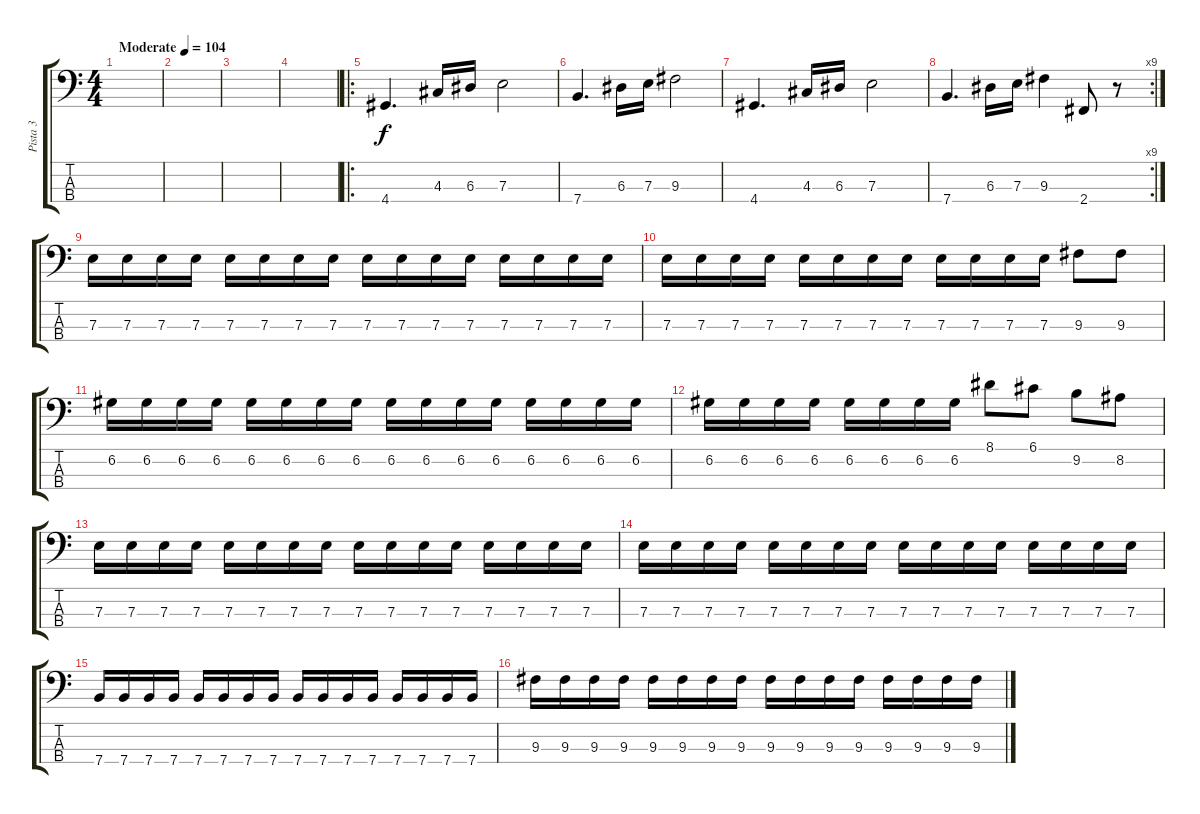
\track ("Pista 3" "Pista 3") {instrument electricbasspick}
\staff {score tabs}
\tuning (G2 D2 A1 E1) {hide}
\ts (4 4)
\tempo (104 "Moderate")
\clef f4
\ks c
|
|
|
|
\ro
4.4.4{d} 4.3.16 6.3.16 7.3.2 |
7.4.4{d} 6.3.16 7.3.16 9.3.2 |
4.4.4{d} 4.3.16 6.3.16 7.3.2 |
\rc 9
7.4.4{d} 6.3.16 7.3.16 9.3.4 2.4.8 r.8 |
7.3.16 7.3.16 7.3.16 7.3.16 7.3.16 7.3.16 7.3.16 7.3.16 7.3.16 7.3.16 7.3.16 7.3.16 7.3.16 7.3.16 7.3.16 7.3.16 |
7.3.16 7.3.16 7.3.16 7.3.16 7.3.16 7.3.16 7.3.16 7.3.16 7.3.16 7.3.16 7.3.16 7.3.16 9.3.8 9.3.8 |
6.2.16 6.2.16 6.2.16 6.2.16 6.2.16 6.2.16 6.2.16 6.2.16 6.2.16 6.2.16 6.2.16 6.2.16 6.2.16 6.2.16 6.2.16 6.2.16 |
6.2.16 6.2.16 6.2.16 6.2.16 6.2.16 6.2.16 6.2.16 6.2.16 8.1.8 6.1.8 9.2.8 8.2.8 |
7.3.16 7.3.16 7.3.16 7.3.16 7.3.16 7.3.16 7.3.16 7.3.16 7.3.16 7.3.16 7.3.16 7.3.16 7.3.16 7.3.16 7.3.16 7.3.16 |
7.3.16 7.3.16 7.3.16 7.3.16 7.3.16 7.3.16 7.3.16 7.3.16 7.3.16 7.3.16 7.3.16 7.3.16 7.3.16 7.3.16 7.3.16 7.3.16 |
7.4.16 7.4.16 7.4.16 7.4.16 7.4.16 7.4.16 7.4.16 7.4.16 7.4.16 7.4.16 7.4.16 7.4.16 7.4.16 7.4.16 7.4.16 7.4.16 |
9.3.16 9.3.16 9.3.16 9.3.16 9.3.16 9.3.16 9.3.16 9.3.16 9.3.16 9.3.16 9.3.16 9.3.16 9.3.16 9.3.16 9.3.16 9.3.16
